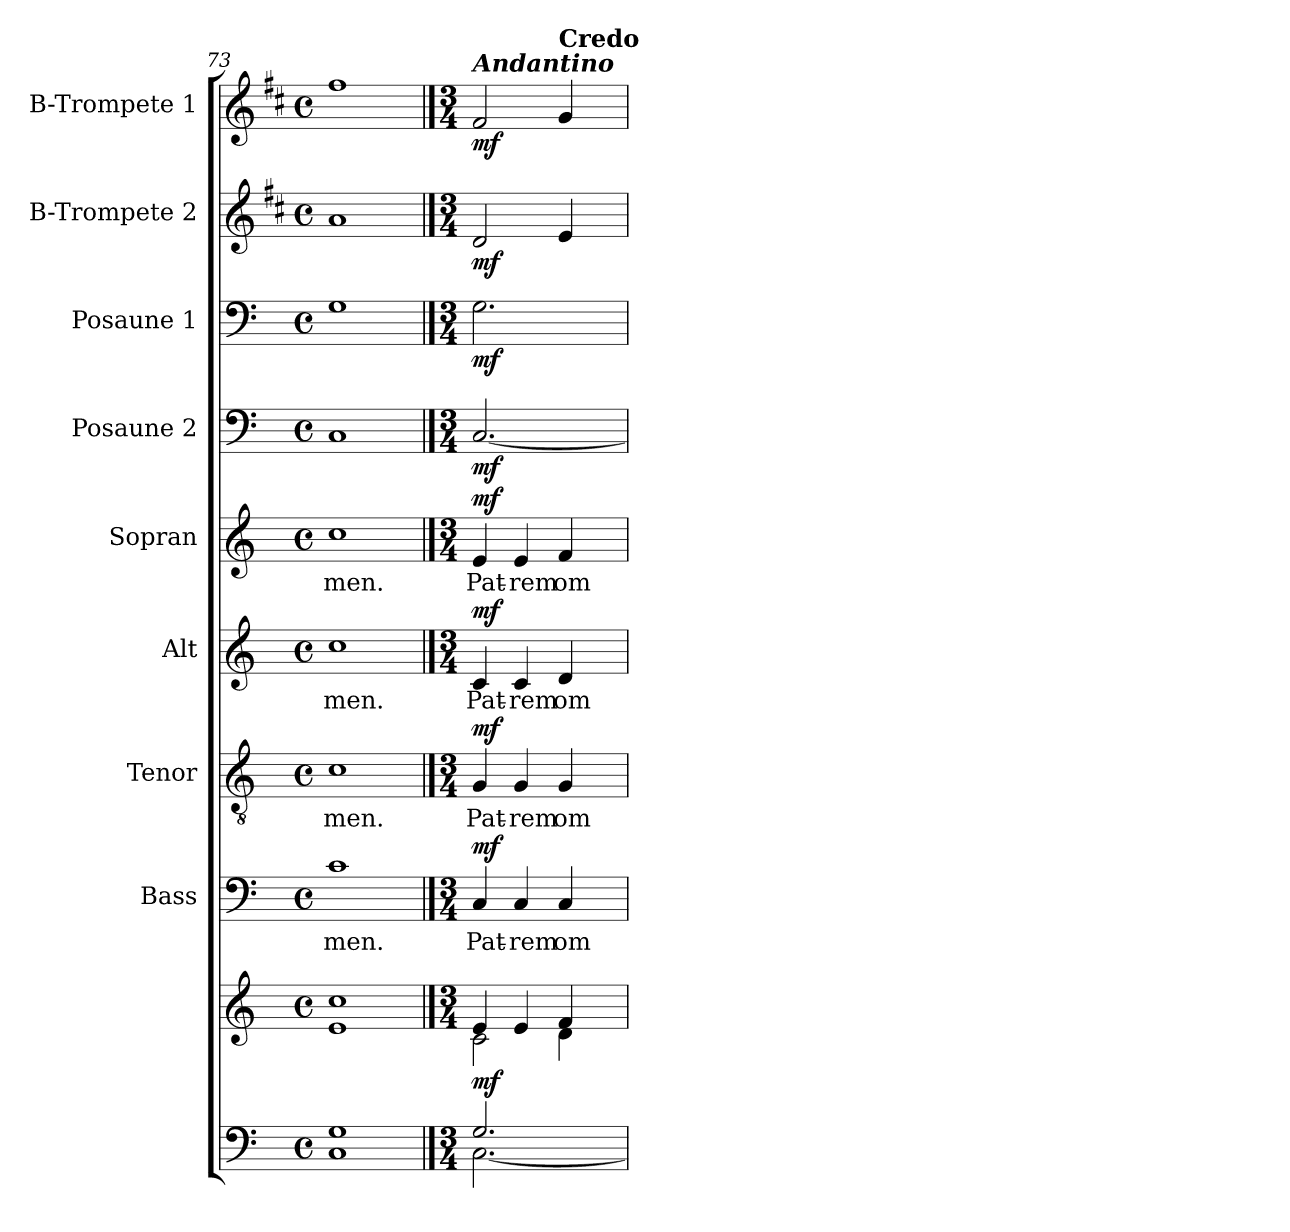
**kern	**kern	**dynam	**kern	**text	**dynam	**kern	**text	**dynam	**kern	**text	**dynam	**kern	**text	**dynam	**kern	**dynam	**kern	**dynam	**kern	**dynam	**kern	**dynam
*part9	*part9	*part9	*part8	*part8	*part8	*part7	*part7	*part7	*part6	*part6	*part6	*part5	*part5	*part5	*part4	*part4	*part3	*part3	*part2	*part2	*part1	*part1
*staff10	*staff9	*staff9/10	*staff8	*staff8	*staff8	*staff7	*staff7	*staff7	*staff6	*staff6	*staff6	*staff5	*staff5	*staff5	*staff4	*staff4	*staff3	*staff3	*staff2	*staff2	*staff1	*staff1
*	*	*	*I"Bass	*	*	*I"Tenor	*	*	*I"Alt	*	*	*I"Sopran	*	*	*I"Posaune 2	*	*I"Posaune 1	*	*I"B-Trompete 2	*	*I"B-Trompete 1	*
*	*	*	*I'B.	*	*	*I'T.	*	*	*I'A.	*	*	*I'S.	*	*	*I'Pos. 2	*	*I'Pos. 1	*	*I'B Trp. 2	*	*I'B Trp. 1	*
*clefF4	*clefG2	*	*clefF4	*	*	*clefGv2	*	*	*clefG2	*	*	*clefG2	*	*	*clefF4	*	*clefF4	*	*clefG2	*	*clefG2	*
*	*	*	*	*	*	*	*	*	*	*	*	*	*	*	*	*	*	*	*ITrd1c2	*	*ITrd1c2	*
*k[]	*k[]	*	*k[]	*	*	*k[]	*	*	*k[]	*	*	*k[]	*	*	*k[]	*	*k[]	*	*k[]	*	*k[]	*
*C:	*C:	*	*C:	*	*	*C:	*	*	*C:	*	*	*C:	*	*	*C:	*	*C:	*	*C:	*	*C:	*
*M4/4	*M4/4	*	*M4/4	*	*	*M4/4	*	*	*M4/4	*	*	*M4/4	*	*	*M4/4	*	*M4/4	*	*M4/4	*	*M4/4	*
*met(c)	*met(c)	*	*met(c)	*	*	*met(c)	*	*	*met(c)	*	*	*met(c)	*	*	*met(c)	*	*met(c)	*	*met(c)	*	*met(c)	*
=73	=73	=73	=73	=73	=73	=73	=73	=73	=73	=73	=73	=73	=73	=73	=73	=73	=73	=73	=73	=73	=73	=73
*^	*^	*	*	*	*	*	*	*	*	*	*	*	*	*	*	*	*	*	*	*	*	*
!	!	!	!	!	!	!LO:LY:b	!	!	!LO:LY:b	!	!	!LO:LY:b	!	!	!LO:LY:b	!	!	!	!	!	!	!	!	!
1G	1C	1cc	1e	.	1c	-men.	.	1c	-men.	.	1cc	-men.	.	1cc	-men.	.	1C	.	1G	.	1g	.	1ee	.
!!LO:PB:g=z
==74	==74	==74	==74	==74	==74	==74	==74	==74	==74	==74	==74	==74	==74	==74	==74	==74	==74	==74	==74	==74	==74	==74	==74	==74
*M3/4	*	*M3/4	*	*	*M3/4	*	*	*M3/4	*	*	*M3/4	*	*	*M3/4	*	*	*M3/4	*	*M3/4	*	*M3/4	*	*M3/4	*
!	!	!	!	!	!	!	!	!	!	!	!	!	!	!	!	!	!	!	!	!	!	!	!LO:TX:a:Bi:t=Andantino	!
!	!	!	!	!LO:DY:b	!	!LO:LY:b	!LO:DY:a	!	!LO:LY:b	!LO:DY:a	!	!LO:LY:b	!LO:DY:a	!	!LO:LY:b	!LO:DY:a	!	!LO:DY:b	!	!LO:DY:b	!	!LO:DY:b	!	!LO:DY:b
2.G/	[<2.C\	4e/	2c\	mf	4C/	Pat-	mf	4G/	Pat-	mf	4c/	Pat-	mf	4e/	Pat-	mf	[2.C/	mf	2.G\	mf	2c/	mf	2e/	mf
!	!	!	!	!	!	!LO:LY:b	!	!	!LO:LY:b	!	!	!LO:LY:b	!	!	!LO:LY:b	!	!	!	!	!	!	!	!	!
.	.	4e/	.	.	4C/	-rem	.	4G/	-rem	.	4c/	-rem	.	4e/	-rem	.	.	.	.	.	.	.	.	.
!	!	!	!	!	!	!	!	!	!	!	!	!	!	!	!	!	!	!	!	!	!	!	!LO:TX:a:B:t=Credo	!
!	!	!	!	!	!	!LO:LY:b	!	!	!LO:LY:b	!	!	!LO:LY:b	!	!	!LO:LY:b	!	!	!	!	!	!	!	!	!
.	.	4f/	4d\	.	4C/	om-	.	4G/	om-	.	4d/	om-	.	4f/	om-	.	.	.	.	.	4d/	.	4f/	.
*v	*v	*	*	*	*	*	*	*	*	*	*	*	*	*	*	*	*	*	*	*	*	*	*	*
*	*v	*v	*	*	*	*	*	*	*	*	*	*	*	*	*	*	*	*	*	*	*	*	*
=	=	=	=	=	=	=	=	=	=	=	=	=	=	=	=	=	=	=	=	=	=	=
*-	*-	*-	*-	*-	*-	*-	*-	*-	*-	*-	*-	*-	*-	*-	*-	*-	*-	*-	*-	*-	*-	*-
